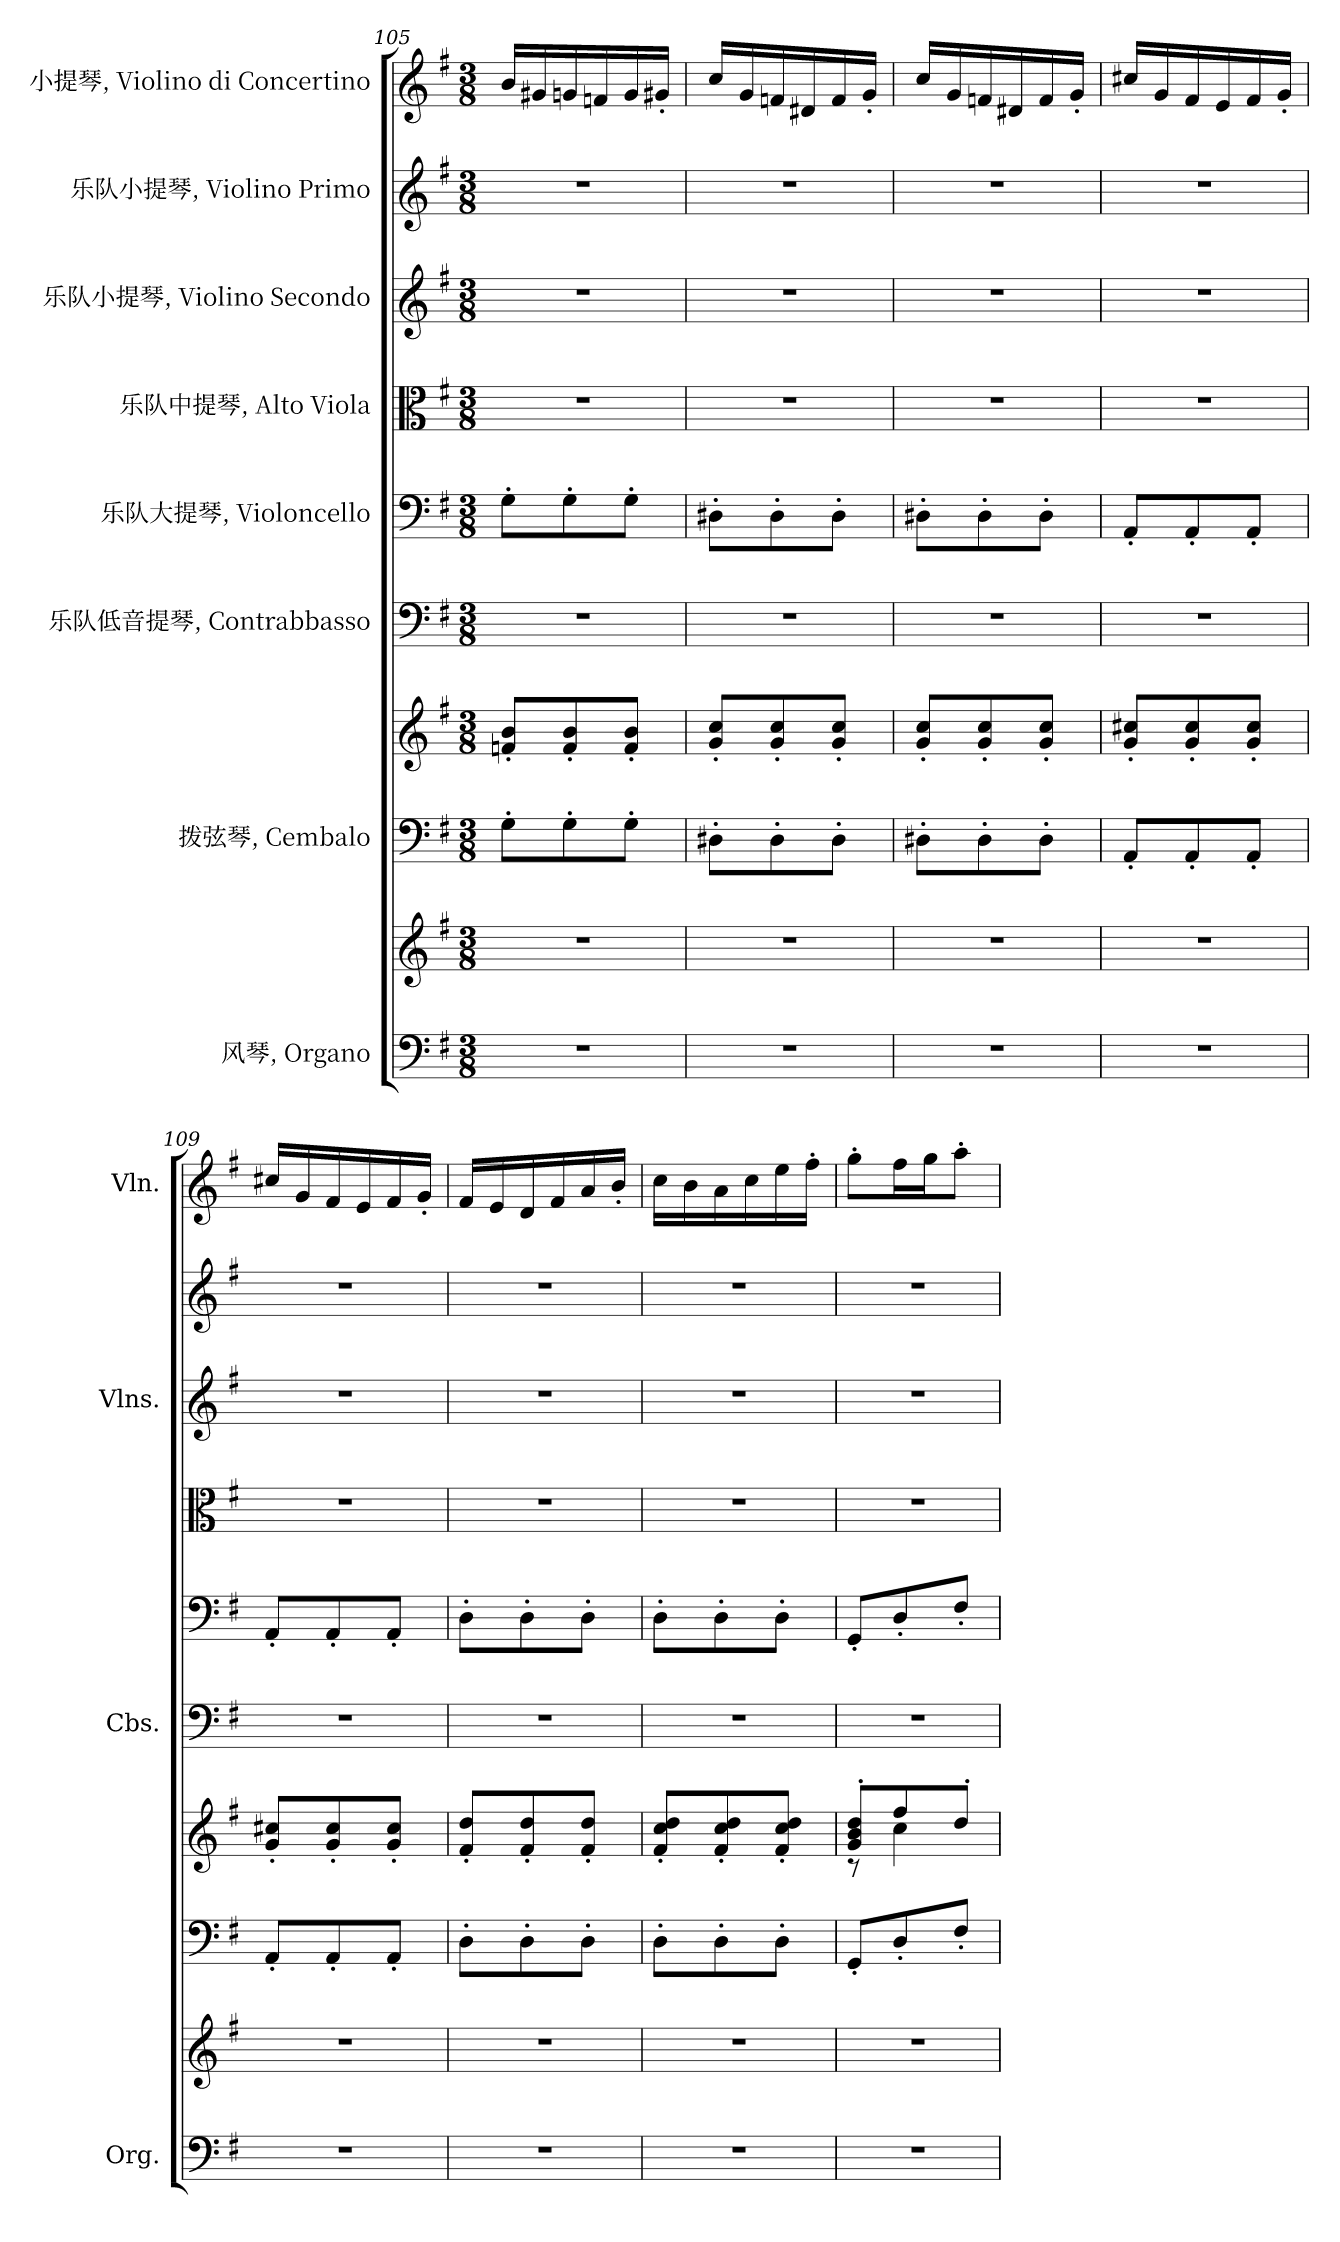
**kern	**kern	**kern	**kern	**kern	**kern	**kern	**kern	**kern	**kern
*part8	*part8	*part7	*part7	*part6	*part5	*part4	*part3	*part2	*part1
*staff10	*staff9	*staff8	*staff7	*staff6	*staff5	*staff4	*staff3	*staff2	*staff1
*I"风琴, Organo	*	*I"拨弦琴, Cembalo	*	*I"乐队低音提琴, Contrabbasso	*I"乐队大提琴, Violoncello	*I"乐队中提琴, Alto Viola	*I"乐队小提琴, Violino Secondo	*I"乐队小提琴, Violino Primo	*I"小提琴, Violino di Concertino
*I'Org.	*	*	*	*I'Cbs.	*	*	*I'Vlns.	*	*I'Vln.
*clefF4	*clefG2	*clefF4	*clefG2	*clefF4	*clefF4	*clefC3	*clefG2	*clefG2	*clefG2
*	*	*	*	*ITrd7c12	*	*	*	*	*
*k[f#]	*k[f#]	*k[f#]	*k[f#]	*k[f#]	*k[f#]	*k[f#]	*k[f#]	*k[f#]	*k[f#]
*M3/8	*M3/8	*M3/8	*M3/8	*M3/8	*M3/8	*M3/8	*M3/8	*M3/8	*M3/8
=105	=105	=105	=105	=105	=105	=105	=105	=105	=105
4.r	4.r	8G'\L	8fn/' 8b/'L	4.r	8G'\L	4.r	4.r	4.r	16b/LL
.	.	.	.	.	.	.	.	.	16g#X/
.	.	8G'\	8f/' 8b/'	.	8G'\	.	.	.	16gn/
.	.	.	.	.	.	.	.	.	16fn/
.	.	8G'\J	8f/' 8b/'J	.	8G'\J	.	.	.	16g/
.	.	.	.	.	.	.	.	.	16g#X'/JJ
!!LO:PB:g=z
=106	=106	=106	=106	=106	=106	=106	=106	=106	=106
4.r	4.r	8D#X'\L	8g/' 8cc/'L	4.r	8D#X'\L	4.r	4.r	4.r	16cc/LL
.	.	.	.	.	.	.	.	.	16g/
.	.	8D#'\	8g/' 8cc/'	.	8D#'\	.	.	.	16fn/
.	.	.	.	.	.	.	.	.	16d#X/
.	.	8D#'\J	8g/' 8cc/'J	.	8D#'\J	.	.	.	16f/
.	.	.	.	.	.	.	.	.	16g'/JJ
=107	=107	=107	=107	=107	=107	=107	=107	=107	=107
4.r	4.r	8D#X'\L	8g/' 8cc/'L	4.r	8D#X'\L	4.r	4.r	4.r	16cc/LL
.	.	.	.	.	.	.	.	.	16g/
.	.	8D#'\	8g/' 8cc/'	.	8D#'\	.	.	.	16fn/
.	.	.	.	.	.	.	.	.	16d#X/
.	.	8D#'\J	8g/' 8cc/'J	.	8D#'\J	.	.	.	16f/
.	.	.	.	.	.	.	.	.	16g'/JJ
=108	=108	=108	=108	=108	=108	=108	=108	=108	=108
4.r	4.r	8AA'/L	8g/' 8cc#X/'L	4.r	8AA'/L	4.r	4.r	4.r	16cc#X/LL
.	.	.	.	.	.	.	.	.	16g/
.	.	8AA'/	8g/' 8cc#/'	.	8AA'/	.	.	.	16f#/
.	.	.	.	.	.	.	.	.	16e/
.	.	8AA'/J	8g/' 8cc#/'J	.	8AA'/J	.	.	.	16f#/
.	.	.	.	.	.	.	.	.	16g'/JJ
=109	=109	=109	=109	=109	=109	=109	=109	=109	=109
4.r	4.r	8AA'/L	8g/' 8cc#X/'L	4.r	8AA'/L	4.r	4.r	4.r	16cc#X/LL
.	.	.	.	.	.	.	.	.	16g/
.	.	8AA'/	8g/' 8cc#/'	.	8AA'/	.	.	.	16f#/
.	.	.	.	.	.	.	.	.	16e/
.	.	8AA'/J	8g/' 8cc#/'J	.	8AA'/J	.	.	.	16f#/
.	.	.	.	.	.	.	.	.	16g'/JJ
=110	=110	=110	=110	=110	=110	=110	=110	=110	=110
4.r	4.r	8D'\L	8f#/' 8dd/'L	4.r	8D'\L	4.r	4.r	4.r	16f#/LL
.	.	.	.	.	.	.	.	.	16e/
.	.	8D'\	8f#/' 8dd/'	.	8D'\	.	.	.	16d/
.	.	.	.	.	.	.	.	.	16f#/
.	.	8D'\J	8f#/' 8dd/'J	.	8D'\J	.	.	.	16a/
.	.	.	.	.	.	.	.	.	16b'/JJ
!!LO:PB:g=z
=111	=111	=111	=111	=111	=111	=111	=111	=111	=111
4.r	4.r	8D'\L	8f#/' 8cc/' 8dd/'L	4.r	8D'\L	4.r	4.r	4.r	16cc\LL
.	.	.	.	.	.	.	.	.	16b\
.	.	8D'\	8f#/' 8cc/' 8dd/'	.	8D'\	.	.	.	16a\
.	.	.	.	.	.	.	.	.	16cc\
.	.	8D'\J	8f#/' 8cc/' 8dd/'J	.	8D'\J	.	.	.	16ee\
.	.	.	.	.	.	.	.	.	16ff#'\JJ
=112	=112	=112	=112	=112	=112	=112	=112	=112	=112
*	*	*	*^	*	*	*	*	*	*
4.r	4.r	8GG'/L	8g/' 8b/' 8dd/'L	8r	4.r	8GG'/L	4.r	4.r	4.r	8gg'\L
.	.	8D'/	8ff#/	4cc\	.	8D'/	.	.	.	16ff#\L
.	.	.	.	.	.	.	.	.	.	16gg\J
.	.	8F#'/J	8dd'/J	.	.	8F#'/J	.	.	.	8aa'\J
*	*	*	*v	*v	*	*	*	*	*	*
=	=	=	=	=	=	=	=	=	=
*-	*-	*-	*-	*-	*-	*-	*-	*-	*-
